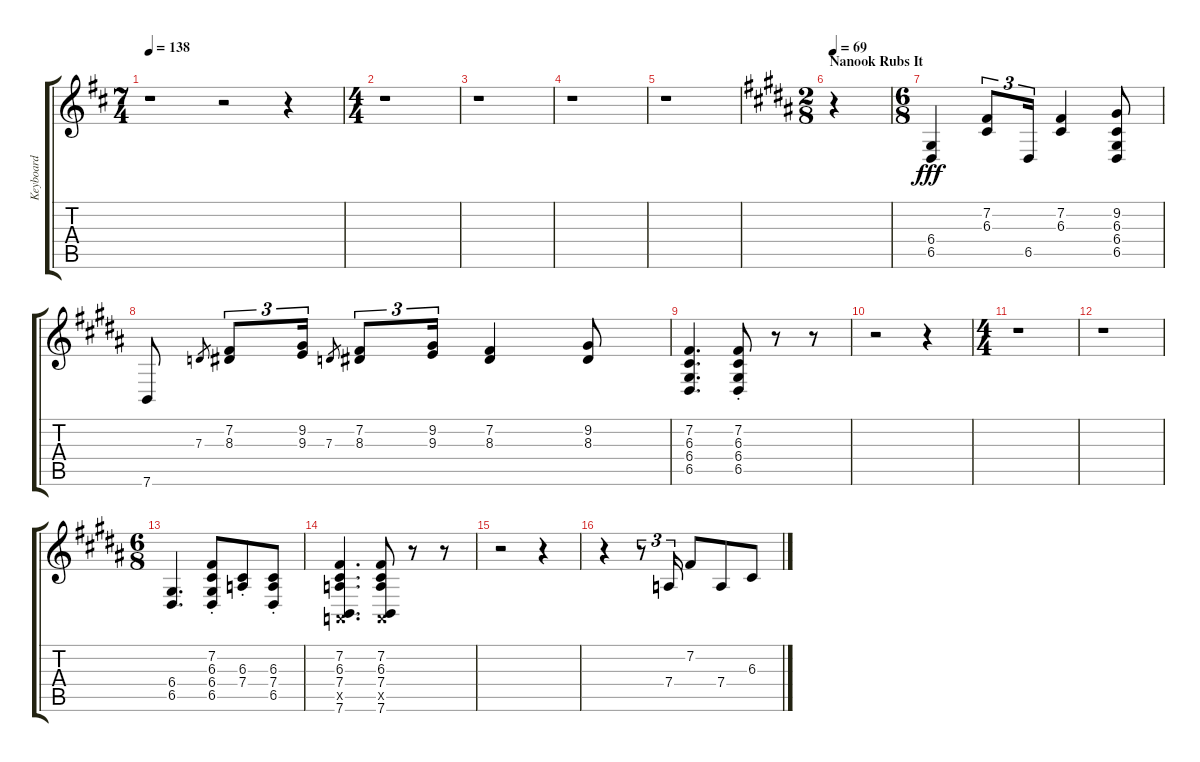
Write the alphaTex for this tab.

\track ("Keyboard" "Keyboard") {instrument clavinet}
\staff {score tabs}
\tuning (E4 B3 G3 D3 A2 E2) {hide}
\ts (7 4)
\tempo 138
\clef g2
\ks d
r.1{dy fff} r.2 r.4 |
\ts (4 4)
r.1 |
r.1 |
r.1 |
r.1 |
\ts (2 8)
\section ("" "Nanook Rubs It")
\tempo 69
\ks b
r.4 |
\ts (6 8)
(6.4 6.5).4{instrument electricgrandpiano} (7.2 6.3).8{tu (3 2)} 6.5.16{tu (3 2)} (7.2 6.3).4 (9.2 6.3 6.4 6.5).8 |
7.6.8 7.3.8{gr} (7.2 8.3).8{tu (3 2)} (9.2 9.3).16{tu (3 2)} 7.3.8{gr} (7.2 8.3).8{tu (3 2)} (9.2 9.3).16{tu (3 2)} (7.2 8.3).4 (9.2 8.3).8 |
(7.2 6.3 6.4 6.5).4{d} (7.2{st} 6.3{st} 6.4{st} 6.5{st}).8 r.8 r.8 |
r.2 r.4 |
\ts (4 4)
r.1 |
r.1 |
\ts (6 8)
(6.4 6.5).4{d} (7.2{st} 6.3{st} 6.4{st} 6.5{st}).8 (6.3{st} 7.4{st}).8 (6.3{st} 7.4{st} 6.5{st}).8 |
(7.2 6.3 7.4 0.5{x} 7.6).4{d} (7.2 6.3 7.4 0.5{x} 7.6).8 r.8 r.8 |
r.2 r.4 |
r.4 r.8{tu (3 2)} 7.4.16{tu (3 2)} 7.2.8 7.4.8 6.3.8
